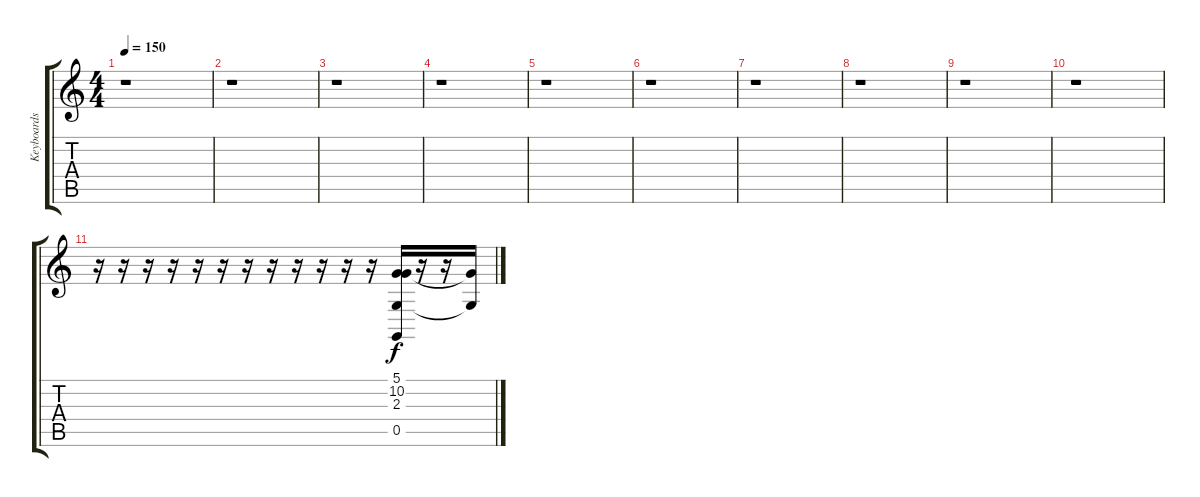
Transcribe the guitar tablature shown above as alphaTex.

\track ("Keyboards Lead" "Keyboards ") {instrument lead2sawtooth}
\staff {score tabs}
\tuning (D4 A3 F3 C3 G2 D2) {hide}
\ts (4 4)
\tempo 150
\clef g2
\ks c
r.1{dy fff} |
r.1 |
r.1 |
r.1 |
r.1 |
r.1 |
r.1 |
r.1 |
r.1 |
r.1 |
r.16 r.16 r.16 r.16 r.16 r.16 r.16 r.16 r.16 r.16 r.16 r.16 (5.1 10.2 2.3 0.5).16{dy f volume 13 instrument orchestrahit} r.16 r.16 (5.1{t} 2.3{t}).16
